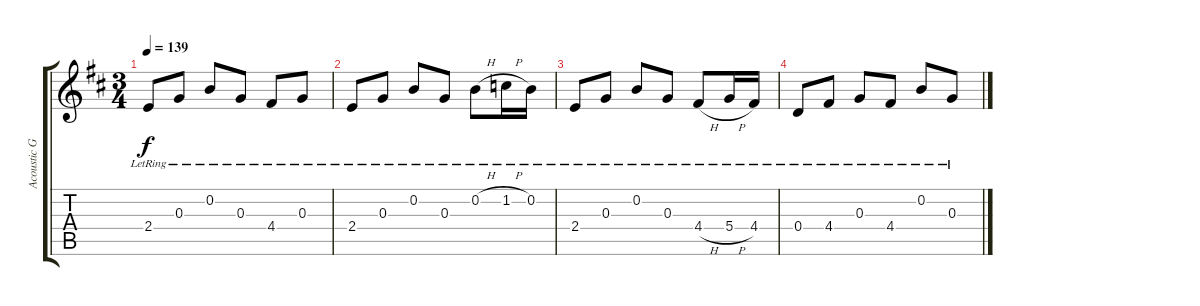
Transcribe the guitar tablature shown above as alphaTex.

\track ("Acoustic Guitar" "Acoustic G") {instrument acousticguitarsteel}
\staff {score tabs}
\tuning (E4 B3 G3 D3 A2 E2) {hide}
\ts (3 4)
\tempo 139
\clef g2
\ks d
2.4{lr}.8{dy f volume 0} 0.3{lr}.8 0.2{lr}.8 0.3{lr}.8 4.4{lr}.8 0.3{lr}.8 |
2.4{lr}.8 0.3{lr}.8 0.2{lr}.8 0.3{lr}.8 0.2{h lr}.8 1.2{h lr}.16 0.2{lr}.16 |
2.4{lr}.8 0.3{lr}.8 0.2{lr}.8 0.3{lr}.8 4.4{h lr}.8 5.4{h lr}.16 4.4{lr}.16 |
0.4{lr}.8 4.4{lr}.8 0.3{lr}.8 4.4{lr}.8 0.2{lr}.8 0.3{lr}.8
